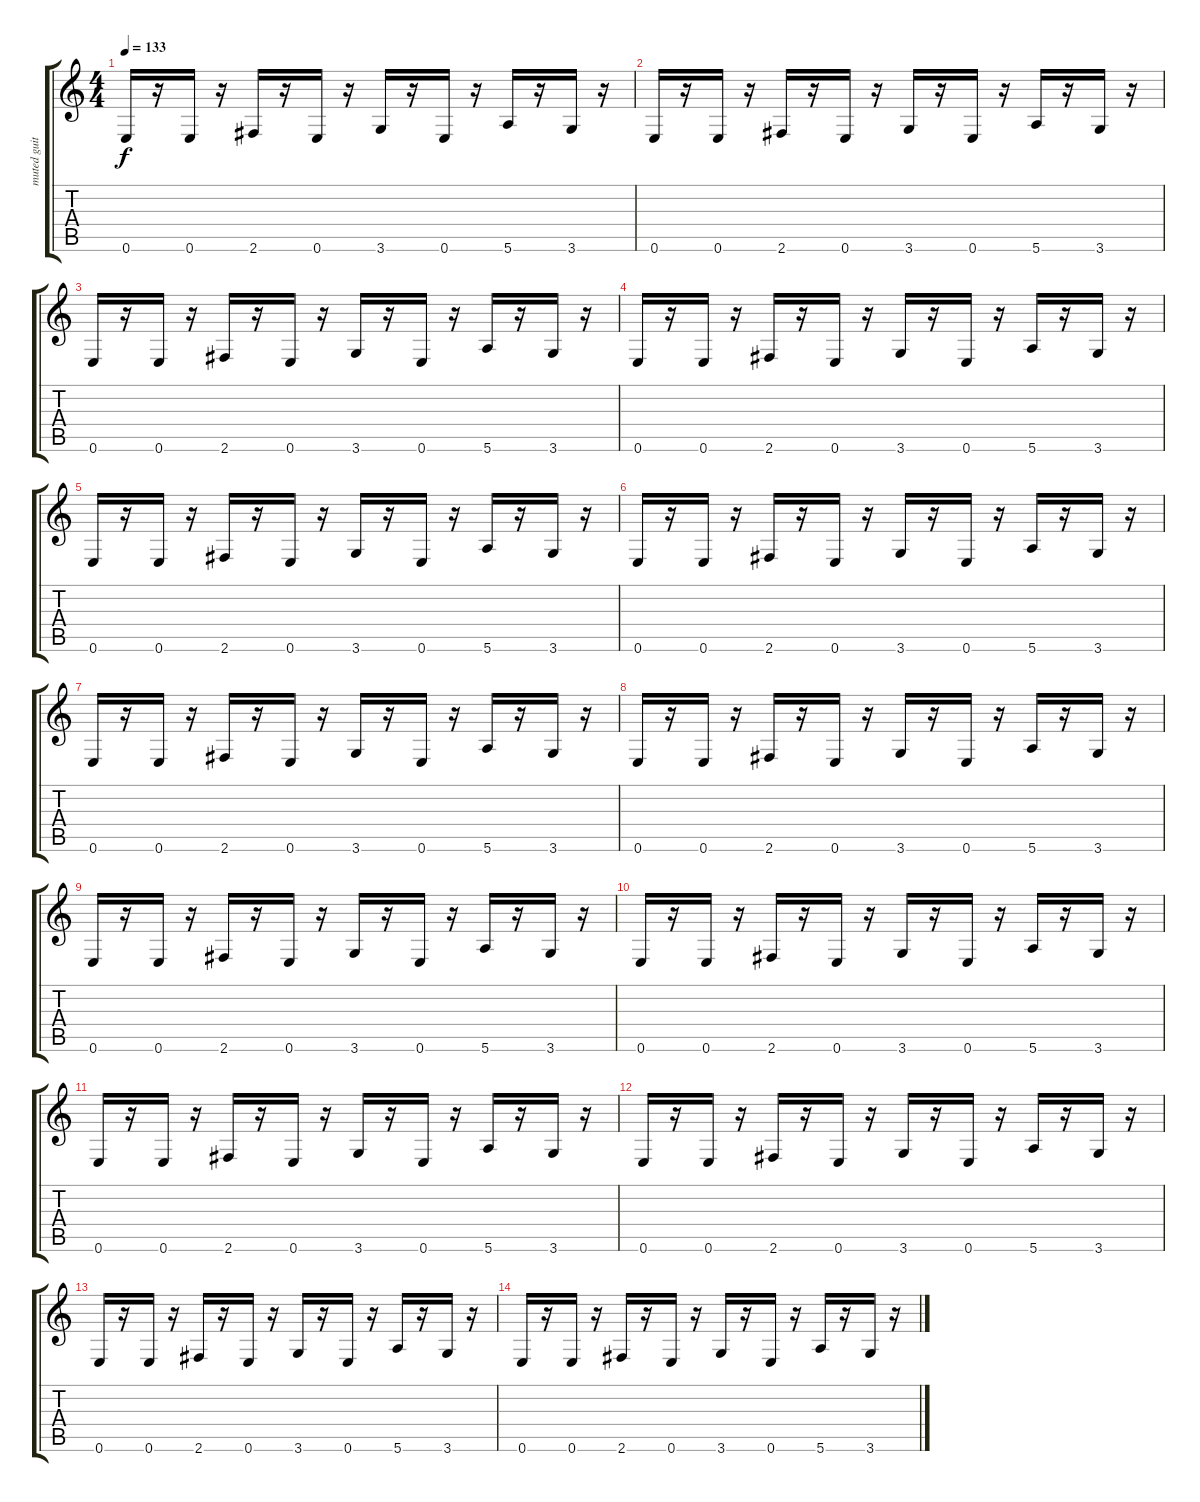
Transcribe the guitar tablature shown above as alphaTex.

\track ("muted guitar" "muted guit") {instrument synthbass1}
\staff {score tabs}
\tuning (E4 B3 G3 D3 A2 E2) {hide}
\ts (4 4)
\tempo 133
\clef g2
\ks c
0.6.16{dy f} r.16 0.6.16 r.16 2.6.16 r.16 0.6.16 r.16 3.6.16 r.16 0.6.16 r.16 5.6.16 r.16 3.6.16 r.16 |
0.6.16 r.16 0.6.16 r.16 2.6.16 r.16 0.6.16 r.16 3.6.16 r.16 0.6.16 r.16 5.6.16 r.16 3.6.16 r.16 |
0.6.16 r.16 0.6.16 r.16 2.6.16 r.16 0.6.16 r.16 3.6.16 r.16 0.6.16 r.16 5.6.16 r.16 3.6.16 r.16 |
0.6.16 r.16 0.6.16 r.16 2.6.16 r.16 0.6.16 r.16 3.6.16 r.16 0.6.16 r.16 5.6.16 r.16 3.6.16 r.16 |
0.6.16 r.16 0.6.16 r.16 2.6.16 r.16 0.6.16 r.16 3.6.16 r.16 0.6.16 r.16 5.6.16 r.16 3.6.16 r.16 |
0.6.16 r.16 0.6.16 r.16 2.6.16 r.16 0.6.16 r.16 3.6.16 r.16 0.6.16 r.16 5.6.16 r.16 3.6.16 r.16 |
0.6.16 r.16 0.6.16 r.16 2.6.16 r.16 0.6.16 r.16 3.6.16 r.16 0.6.16 r.16 5.6.16 r.16 3.6.16 r.16 |
0.6.16 r.16 0.6.16 r.16 2.6.16 r.16 0.6.16 r.16 3.6.16 r.16 0.6.16 r.16 5.6.16 r.16 3.6.16 r.16 |
0.6.16 r.16 0.6.16 r.16 2.6.16 r.16 0.6.16 r.16 3.6.16 r.16 0.6.16 r.16 5.6.16 r.16 3.6.16 r.16 |
0.6.16 r.16 0.6.16 r.16 2.6.16 r.16 0.6.16 r.16 3.6.16 r.16 0.6.16 r.16 5.6.16 r.16 3.6.16 r.16 |
0.6.16 r.16 0.6.16 r.16 2.6.16 r.16 0.6.16 r.16 3.6.16 r.16 0.6.16 r.16 5.6.16 r.16 3.6.16 r.16 |
0.6.16 r.16 0.6.16 r.16 2.6.16 r.16 0.6.16 r.16 3.6.16 r.16 0.6.16 r.16 5.6.16 r.16 3.6.16 r.16 |
0.6.16 r.16 0.6.16 r.16 2.6.16 r.16 0.6.16 r.16 3.6.16 r.16 0.6.16 r.16 5.6.16 r.16 3.6.16 r.16 |
0.6.16 r.16 0.6.16 r.16 2.6.16 r.16 0.6.16 r.16 3.6.16 r.16 0.6.16 r.16 5.6.16 r.16 3.6.16 r.16
